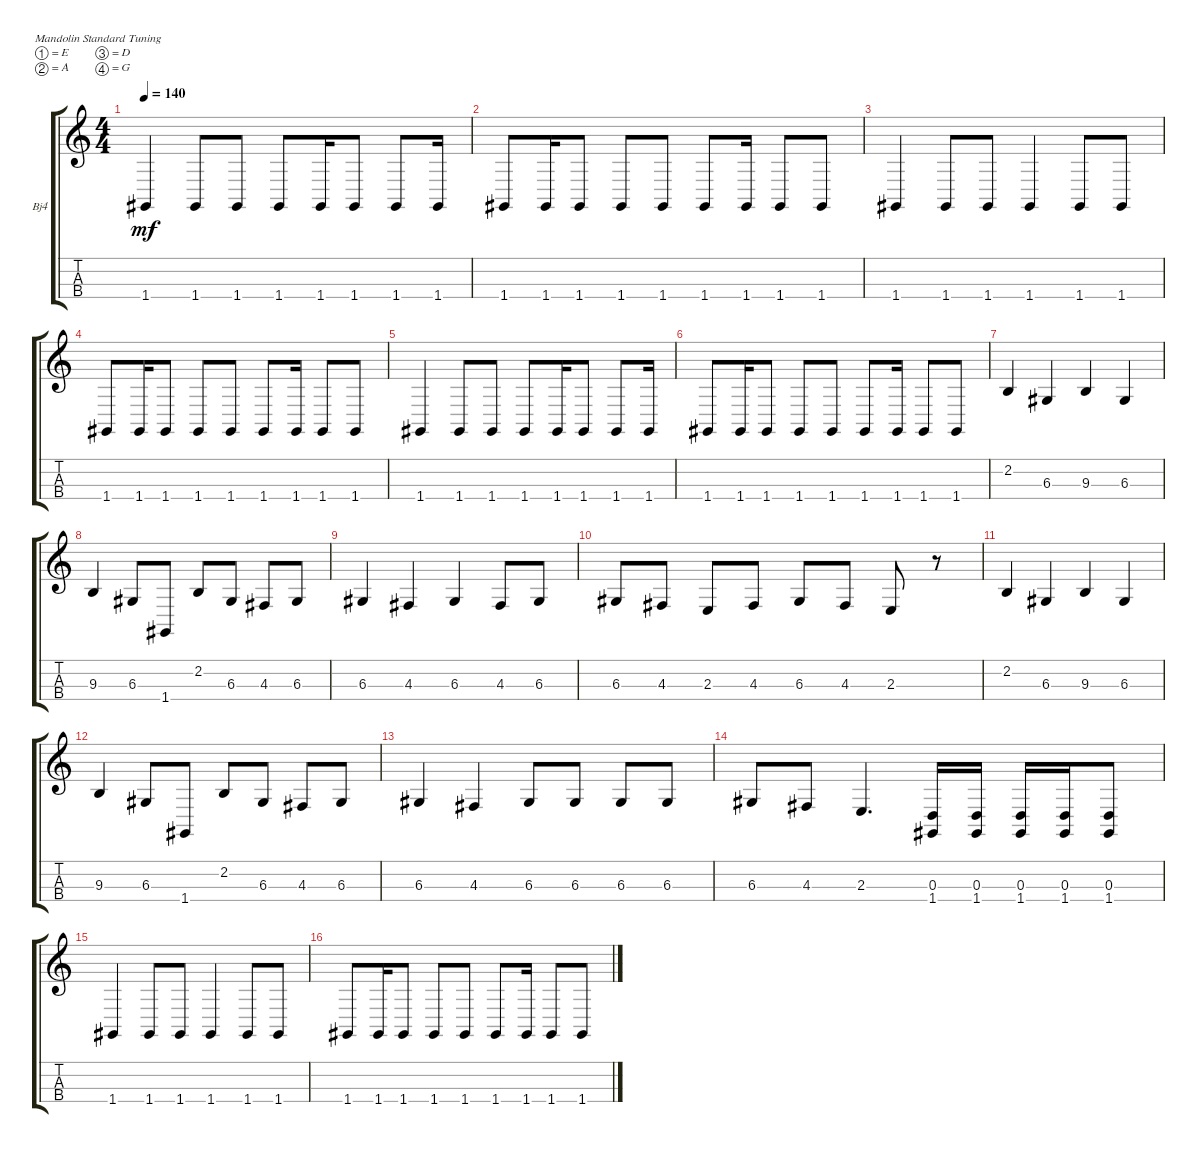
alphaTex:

\bracketExtendMode groupsimilarinstruments
\firstSystemTrackNameOrientation horizontal
\otherSystemsTrackNameOrientation horizontal
\track ("7" "Bj4") {instrument banjo}
\staff {score tabs}
\tuning (E4 A3 D3 G2)
\ts (4 4)
\tempo 140
\clef g2
\ks c
1.4.4{dy mf} 1.4.8 1.4.8 1.4.8 1.4.16 1.4.8 1.4.8 1.4.16 |
1.4.8 1.4.16 1.4.8 1.4.8 1.4.8 1.4.8 1.4.16 1.4.8 1.4.8 |
1.4.4 1.4.8 1.4.8 1.4.4 1.4.8 1.4.8 |
1.4.8 1.4.16 1.4.8 1.4.8 1.4.8 1.4.8 1.4.16 1.4.8 1.4.8 |
1.4.4 1.4.8 1.4.8 1.4.8 1.4.16 1.4.8 1.4.8 1.4.16 |
1.4.8 1.4.16 1.4.8 1.4.8 1.4.8 1.4.8 1.4.16 1.4.8 1.4.8 |
2.2.4 6.3.4 9.3.4 6.3.4 |
9.3.4 6.3.8 1.4.8 2.2.8 6.3.8 4.3.8 6.3.8 |
6.3.4 4.3.4 6.3.4 4.3.8 6.3.8 |
6.3.8 4.3.8 2.3.8 4.3.8 6.3.8 4.3.8 2.3.8 r.8 |
2.2.4 6.3.4 9.3.4 6.3.4 |
9.3.4 6.3.8 1.4.8 2.2.8 6.3.8 4.3.8 6.3.8 |
6.3.4 4.3.4 6.3.8 6.3.8 6.3.8 6.3.8 |
6.3.8 4.3.8 2.3.4{d} (0.3 1.4).16 (0.3 1.4).16 (0.3 1.4).16 (0.3 1.4).16 (0.3 1.4).8 |
1.4.4 1.4.8 1.4.8 1.4.4 1.4.8 1.4.8 |
1.4.8 1.4.16 1.4.8 1.4.8 1.4.8 1.4.8 1.4.16 1.4.8 1.4.8
